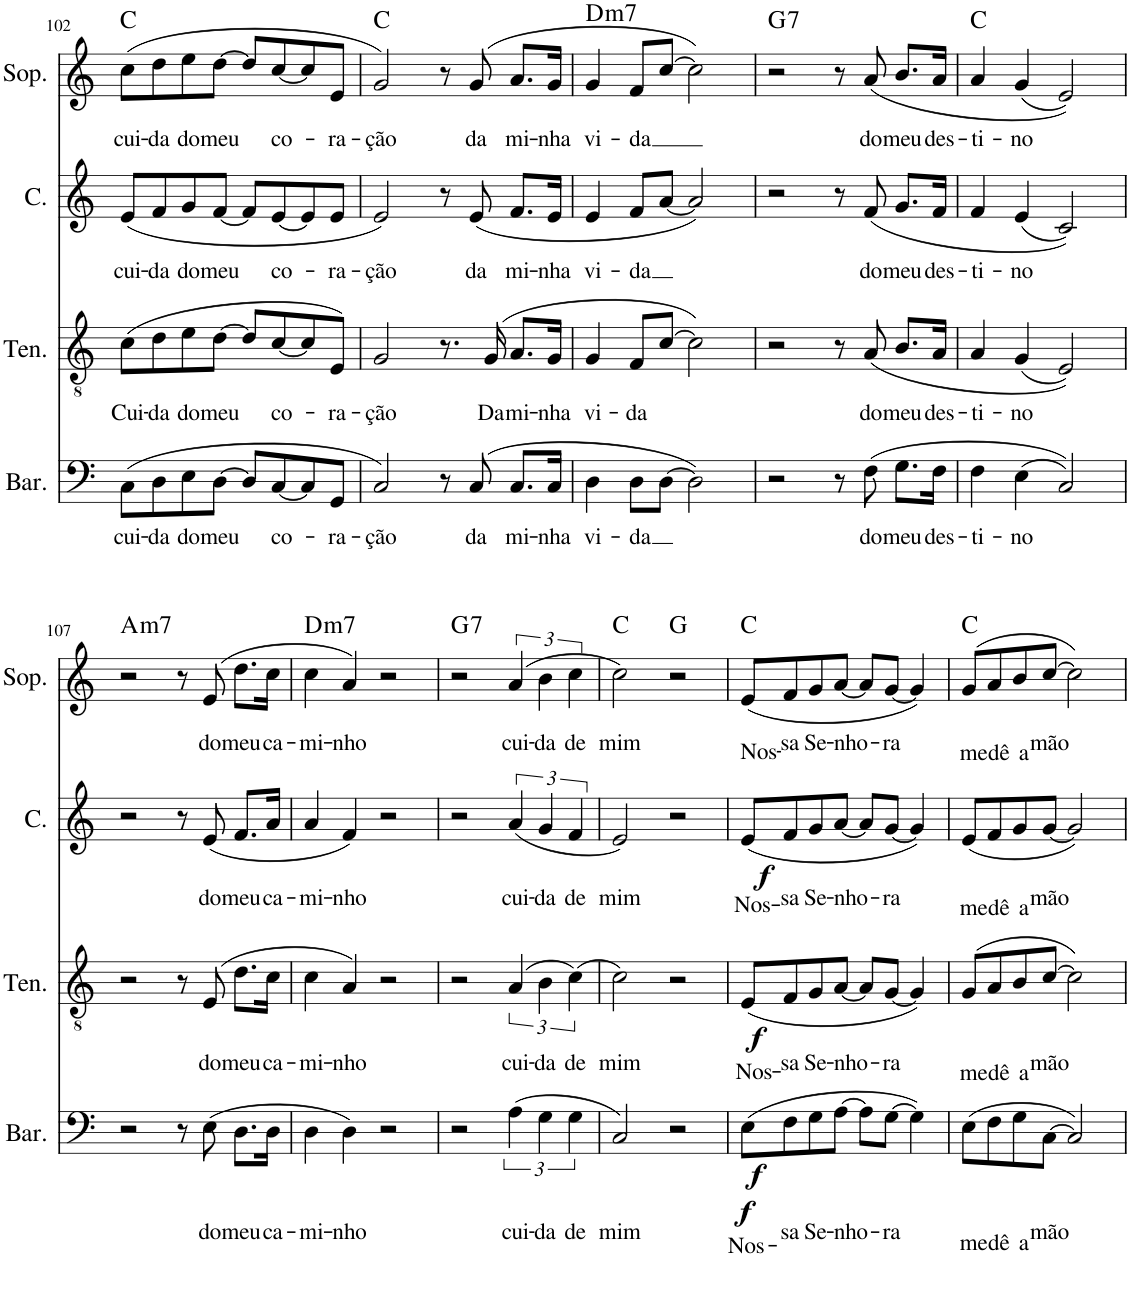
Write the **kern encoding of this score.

**kern	**text	**dynam	**kern	**text	**dynam	**kern	**text	**dynam	**kern	**text	**harte
*part4	*part4	*part4	*part3	*part3	*part3	*part2	*part2	*part2	*part1	*part1	*part1
*staff4	*staff4	*staff4	*staff3	*staff3	*staff3	*staff2	*staff2	*staff2	*staff1	*staff1	*
*I"Barítono	*	*	*I"Tenor	*	*	*I"Contralto	*	*	*I"Soprano	*	*
*I'Bar.	*	*	*I'Ten.	*	*	*I'C.	*	*	*I'Sop.	*	*
!!LO:PB:g=z
*clefF4	*	*	*clefGv2	*	*	*clefG2	*	*	*clefG2	*	*
*k[]	*	*	*k[]	*	*	*k[]	*	*	*k[]	*	*
*M4/4	*	*	*M4/4	*	*	*M4/4	*	*	*M4/4	*	*
*met(c)	*	*	*met(c)	*	*	*met(c)	*	*	*met(c)	*	*
=102	=102	=102	=102	=102	=102	=102	=102	=102	=102	=102	=102
!	!LO:LY:b	!	!	!LO:LY:b	!	!	!LO:LY:b	!	!	!LO:LY:b	!
(8C\L	cui-	.	(8c\L	Cui-	.	(8e/L	cui-	.	(8cc\L	cui-	C:maj
!	!LO:LY:b	!	!	!LO:LY:b	!	!	!LO:LY:b	!	!	!LO:LY:b	!
8D\	-da	.	8d\	-da	.	8f/	-da	.	8dd\	-da	.
!	!LO:LY:b	!	!	!LO:LY:b	!	!	!LO:LY:b	!	!	!LO:LY:b	!
8E\	do	.	8e\	do	.	8g/	do	.	8ee\	do	.
!	!LO:LY:b	!	!	!LO:LY:b	!	!	!LO:LY:b	!	!	!LO:LY:b	!
[8D\J	meu	.	[8d\J	meu	.	[8f/J	meu	.	[8dd\J	meu	.
8D/L]	.	.	8d/L]	.	.	8f/L]	.	.	8dd/L]	.	.
!	!LO:LY:b	!	!	!LO:LY:b	!	!	!LO:LY:b	!	!	!LO:LY:b	!
[8C/	co-	.	[8c/	co-	.	[8e/	co-	.	[8cc/	co-	.
8C/]	.	.	8c/]	.	.	8e/]	.	.	8cc/]	.	.
!	!LO:LY:b	!	!	!LO:LY:b	!	!	!LO:LY:b	!	!	!LO:LY:b	!
8GG/J	-ra-	.	8E/J)	-ra-	.	8e/J	-ra-	.	8e/J	-ra-	.
=103	=103	=103	=103	=103	=103	=103	=103	=103	=103	=103	=103
!	!LO:LY:b	!	!	!LO:LY:b	!	!	!LO:LY:b	!	!	!LO:LY:b	!
2C/)	-ção	.	2G/	-ção	.	2e/)	-ção	.	2g/)	-ção	C:maj
8r	.	.	8.r	.	.	8r	.	.	8r	.	.
!	!LO:LY:b	!	!	!	!	!	!LO:LY:b	!	!	!LO:LY:b	!
(8C/	da	.	.	.	.	(8e/	da	.	(8g/	da	.
!	!	!	!	!LO:LY:b	!	!	!	!	!	!	!
.	.	.	(16G/	Da	.	.	.	.	.	.	.
!	!LO:LY:b	!	!	!LO:LY:b	!	!	!LO:LY:b	!	!	!LO:LY:b	!
8.C/L	mi-	.	8.A/L	mi-	.	8.f/L	mi-	.	8.a/L	mi-	.
!	!LO:LY:b	!	!	!LO:LY:b	!	!	!LO:LY:b	!	!	!LO:LY:b	!
16C/Jk	-nha	.	16G/Jk	-nha	.	16e/Jk	-nha	.	16g/Jk	-nha	.
=104	=104	=104	=104	=104	=104	=104	=104	=104	=104	=104	=104
!	!LO:LY:b	!	!	!LO:LY:b	!	!	!LO:LY:b	!	!	!LO:LY:b	!LO:H:kt=m7
4D\	vi-	.	4G/	vi-	.	4e/	vi-	.	4g/	vi-	D:min7
!	!LO:LY:b	!	!	!LO:LY:b	!	!	!LO:LY:b	!	!	!LO:LY:b	!
8D\L	-da	.	8F/L	-da	.	8f/L	-da	.	8f/L	-da	.
[8D\J	.	.	[8c/J	.	.	[8a/J	.	.	[8cc/J	.	.
2D\])	.	.	2c\])	.	.	2a/])	.	.	2cc\])	.	.
=105	=105	=105	=105	=105	=105	=105	=105	=105	=105	=105	=105
!	!	!	!	!	!	!	!	!	!	!	!LO:H:kt=7
2r	.	.	2r	.	.	2r	.	.	2r	.	G:7
8r	.	.	8r	.	.	8r	.	.	8r	.	.
!	!LO:LY:b	!	!	!LO:LY:b	!	!	!LO:LY:b	!	!	!LO:LY:b	!
(8F\	do	.	(8A/	do	.	(8f/	do	.	(8a/	do	.
!	!LO:LY:b	!	!	!LO:LY:b	!	!	!LO:LY:b	!	!	!LO:LY:b	!
8.G\L	meu	.	8.B/L	meu	.	8.g/L	meu	.	8.b/L	meu	.
!	!LO:LY:b	!	!	!LO:LY:b	!	!	!LO:LY:b	!	!	!LO:LY:b	!
16F\Jk	des-	.	16A/Jk	des-	.	16f/Jk	des-	.	16a/Jk	des-	.
=106	=106	=106	=106	=106	=106	=106	=106	=106	=106	=106	=106
!	!LO:LY:b	!	!	!LO:LY:b	!	!	!LO:LY:b	!	!	!LO:LY:b	!
4F\	-ti-	.	4A/	-ti-	.	4f/	-ti-	.	4a/	-ti-	C:maj
!	!LO:LY:b	!	!	!LO:LY:b	!	!	!LO:LY:b	!	!	!LO:LY:b	!
(4E\	-no	.	(4G/	-no	.	(4e/	-no	.	(4g/	-no	.
2C/))	.	.	2E/))	.	.	2c/))	.	.	2e/))	.	.
!!LO:LB:g=z
=107	=107	=107	=107	=107	=107	=107	=107	=107	=107	=107	=107
!	!	!	!	!	!	!	!	!	!	!	!LO:H:kt=m7
2r	.	.	2r	.	.	2r	.	.	2r	.	A:min7
8r	.	.	8r	.	.	8r	.	.	8r	.	.
!	!LO:LY:b	!	!	!LO:LY:b	!	!	!LO:LY:b	!	!	!LO:LY:b	!
(8E\	do	.	(8E/	do	.	(8e/	do	.	(8e/	do	.
!	!LO:LY:b	!	!	!LO:LY:b	!	!	!LO:LY:b	!	!	!LO:LY:b	!
8.D\L	meu	.	8.d\L	meu	.	8.f/L	meu	.	8.dd\L	meu	.
!	!LO:LY:b	!	!	!LO:LY:b	!	!	!LO:LY:b	!	!	!LO:LY:b	!
16D\Jk	ca-	.	16c\Jk	ca-	.	16a/Jk	ca-	.	16cc\Jk	ca-	.
=108	=108	=108	=108	=108	=108	=108	=108	=108	=108	=108	=108
!	!LO:LY:b	!	!	!LO:LY:b	!	!	!LO:LY:b	!	!	!LO:LY:b	!LO:H:kt=m7
4D\	-mi-	.	4c\	-mi-	.	4a/	-mi-	.	4cc\	-mi-	D:min7
!	!LO:LY:b	!	!	!LO:LY:b	!	!	!LO:LY:b	!	!	!LO:LY:b	!
4D\)	-nho	.	4A/)	-nho	.	4f/)	-nho	.	4a/)	-nho	.
2r	.	.	2r	.	.	2r	.	.	2r	.	.
=109	=109	=109	=109	=109	=109	=109	=109	=109	=109	=109	=109
!	!	!	!	!	!	!	!	!	!	!	!LO:H:kt=7
2r	.	.	2r	.	.	2r	.	.	2r	.	G:7
!	!LO:LY:b	!	!	!LO:LY:b	!	!	!LO:LY:b	!	!	!LO:LY:b	!
(6A\	cui-	.	(6A/	cui-	.	(6a/	cui-	.	(6a/	cui-	.
!	!LO:LY:b	!	!	!LO:LY:b	!	!	!LO:LY:b	!	!	!LO:LY:b	!
6G\	-da	.	6B\	-da	.	6g/	-da	.	6b\	-da	.
!	!LO:LY:b	!	!	!LO:LY:b	!	!	!LO:LY:b	!	!	!LO:LY:b	!
6G\	de	.	(6c\)	de	.	6f/	de	.	6cc\	de	.
=110	=110	=110	=110	=110	=110	=110	=110	=110	=110	=110	=110
!	!LO:LY:b	!	!	!LO:LY:b	!	!	!LO:LY:b	!	!	!LO:LY:b	!
2C/)	mim	.	2c\)	mim	.	2e/)	mim	.	2cc\)	mim	C:maj
2r	.	.	2r	.	.	2r	.	.	2r	.	G:maj
=111	=111	=111	=111	=111	=111	=111	=111	=111	=111	=111	=111
!	!LO:LY:b	!LO:DY:b	!	!LO:LY:b	!	!	!LO:LY:b	!	!	!LO:LY:b	!
!	!	!LO:DY:n=1:b	!	!	!LO:DY:b	!	!	!LO:DY:b	!	!	!
(8E\L	Nos-	f f	(8E/L	Nos-	f	(8e/L	Nos-	f	(8e/L	Nos-	C:maj
!	!LO:LY:b	!	!	!LO:LY:b	!	!	!LO:LY:b	!	!	!LO:LY:b	!
8F\	-sa	.	8F/	-sa	.	8f/	-sa	.	8f/	-sa	.
!	!LO:LY:b	!	!	!LO:LY:b	!	!	!LO:LY:b	!	!	!LO:LY:b	!
8G\	Se-	.	8G/	Se-	.	8g/	Se-	.	8g/	Se-	.
!	!LO:LY:b	!	!	!LO:LY:b	!	!	!LO:LY:b	!	!	!LO:LY:b	!
[8A\J	-nho-	.	[8A/J	-nho-	.	[8a/J	-nho-	.	[8a/J	-nho-	.
8A\L]	.	.	8A/L]	.	.	8a/L]	.	.	8a/L]	.	.
!	!LO:LY:b	!	!	!LO:LY:b	!	!	!LO:LY:b	!	!	!LO:LY:b	!
[8G\J	-ra	.	[8G/J	-ra	.	[8g/J	-ra	.	[8g/J	-ra	.
4G\])	.	.	4G/])	.	.	4g/])	.	.	4g/])	.	.
=112	=112	=112	=112	=112	=112	=112	=112	=112	=112	=112	=112
!	!LO:LY:b	!	!	!LO:LY:b	!	!	!LO:LY:b	!	!	!LO:LY:b	!
(8E\L	me	.	(8G/L	me	.	(8e/L	me	.	(8g/L	me	C:maj
!	!LO:LY:b	!	!	!LO:LY:b	!	!	!LO:LY:b	!	!	!LO:LY:b	!
8F\	dê	.	8A/	dê	.	8f/	dê	.	8a/	dê	.
!	!LO:LY:b	!	!	!LO:LY:b	!	!	!LO:LY:b	!	!	!LO:LY:b	!
8G\	a	.	8B/	a	.	8g/	a	.	8b/	a	.
!	!LO:LY:b	!	!	!LO:LY:b	!	!	!LO:LY:b	!	!	!LO:LY:b	!
[8C\J	mão	.	[8c/J	mão	.	[8g/J	mão	.	[8cc/J	mão	.
2C/])	.	.	2c\])	.	.	2g/])	.	.	2cc\])	.	.
=	=	=	=	=	=	=	=	=	=	=	=
*-	*-	*-	*-	*-	*-	*-	*-	*-	*-	*-	*-
